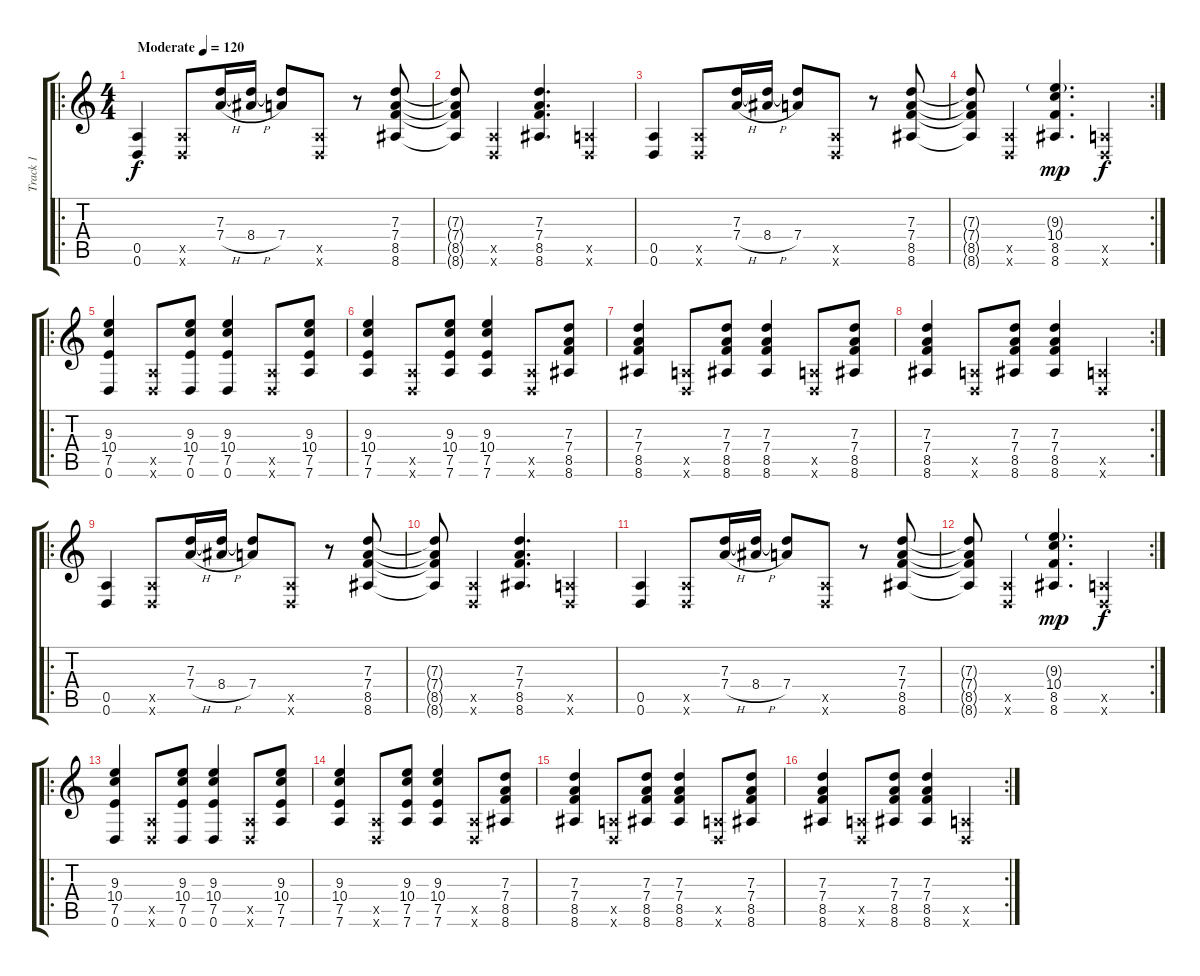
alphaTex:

\track ("Track 1" "Track 1") {instrument acousticguitarsteel}
\staff {score tabs}
\tuning (E4 B3 G3 D3 A2 D2) {hide}
\ro
\ts (4 4)
\tempo (120 "Moderate")
\clef g2
\ks c
(0.5 0.6).4{dy f instrument acousticguitarsteel} (0.5{x} 0.6{x}).8 (7.3 7.4{h}).16 (7.3{t} 8.4{h}).16 (7.3{t} 7.4).8 (0.5{x} 0.6{x}).8 r.8 (7.3 7.4 8.5 8.6).8 |
(7.3{t} 7.4{t} 8.5{t} 8.6{t}).8 (0.5{x} 0.6{x}).4 (7.3 7.4 8.5 8.6).4{d} (0.5{x} 0.6{x}).4 |
(0.5 0.6).4 (0.5{x} 0.6{x}).8 (7.3 7.4{h}).16 (7.3{t} 8.4{h}).16 (7.3{t} 7.4).8 (0.5{x} 0.6{x}).8 r.8 (7.3 7.4 8.5 8.6).8 |
\rc 2
(7.3{t} 7.4{t} 8.5{t} 8.6{t}).8 (0.5{x} 0.6{x}).4 (9.3{g} 10.4 8.5 8.6).4{d dy mp} (0.5{x} 0.6{x}).4{dy f} |
\ro
(9.3 10.4 7.5 0.6).4 (0.5{x} 0.6{x}).8 (9.3 10.4 7.5 0.6).8 (9.3 10.4 7.5 0.6).4 (0.5{x} 0.6{x}).8 (9.3 10.4 7.5 7.6).8 |
(9.3 10.4 7.5 7.6).4 (0.5{x} 0.6{x}).8 (9.3 10.4 7.5 7.6).8 (9.3 10.4 7.5 7.6).4 (0.5{x} 0.6{x}).8 (7.3 7.4 8.5 8.6).8 |
(7.3 7.4 8.5 8.6).4 (0.5{x} 0.6{x}).8 (7.3 7.4 8.5 8.6).8 (7.3 7.4 8.5 8.6).4 (0.5{x} 0.6{x}).8 (7.3 7.4 8.5 8.6).8 |
\rc 2
(7.3 7.4 8.5 8.6).4 (0.5{x} 0.6{x}).8 (7.3 7.4 8.5 8.6).8 (7.3 7.4 8.5 8.6).4 (0.5{x} 0.6{x}).4 |
\ro
(0.5 0.6).4 (0.5{x} 0.6{x}).8 (7.3 7.4{h}).16 (7.3{t} 8.4{h}).16 (7.3{t} 7.4).8 (0.5{x} 0.6{x}).8 r.8 (7.3 7.4 8.5 8.6).8 |
(7.3{t} 7.4{t} 8.5{t} 8.6{t}).8 (0.5{x} 0.6{x}).4 (7.3 7.4 8.5 8.6).4{d} (0.5{x} 0.6{x}).4 |
(0.5 0.6).4 (0.5{x} 0.6{x}).8 (7.3 7.4{h}).16 (7.3{t} 8.4{h}).16 (7.3{t} 7.4).8 (0.5{x} 0.6{x}).8 r.8 (7.3 7.4 8.5 8.6).8 |
\rc 2
(7.3{t} 7.4{t} 8.5{t} 8.6{t}).8 (0.5{x} 0.6{x}).4 (9.3{g} 10.4 8.5 8.6).4{d dy mp} (0.5{x} 0.6{x}).4{dy f} |
\ro
(9.3 10.4 7.5 0.6).4 (0.5{x} 0.6{x}).8 (9.3 10.4 7.5 0.6).8 (9.3 10.4 7.5 0.6).4 (0.5{x} 0.6{x}).8 (9.3 10.4 7.5 7.6).8 |
(9.3 10.4 7.5 7.6).4 (0.5{x} 0.6{x}).8 (9.3 10.4 7.5 7.6).8 (9.3 10.4 7.5 7.6).4 (0.5{x} 0.6{x}).8 (7.3 7.4 8.5 8.6).8 |
(7.3 7.4 8.5 8.6).4 (0.5{x} 0.6{x}).8 (7.3 7.4 8.5 8.6).8 (7.3 7.4 8.5 8.6).4 (0.5{x} 0.6{x}).8 (7.3 7.4 8.5 8.6).8 |
\rc 2
(7.3 7.4 8.5 8.6).4 (0.5{x} 0.6{x}).8 (7.3 7.4 8.5 8.6).8 (7.3 7.4 8.5 8.6).4 (0.5{x} 0.6{x}).4
